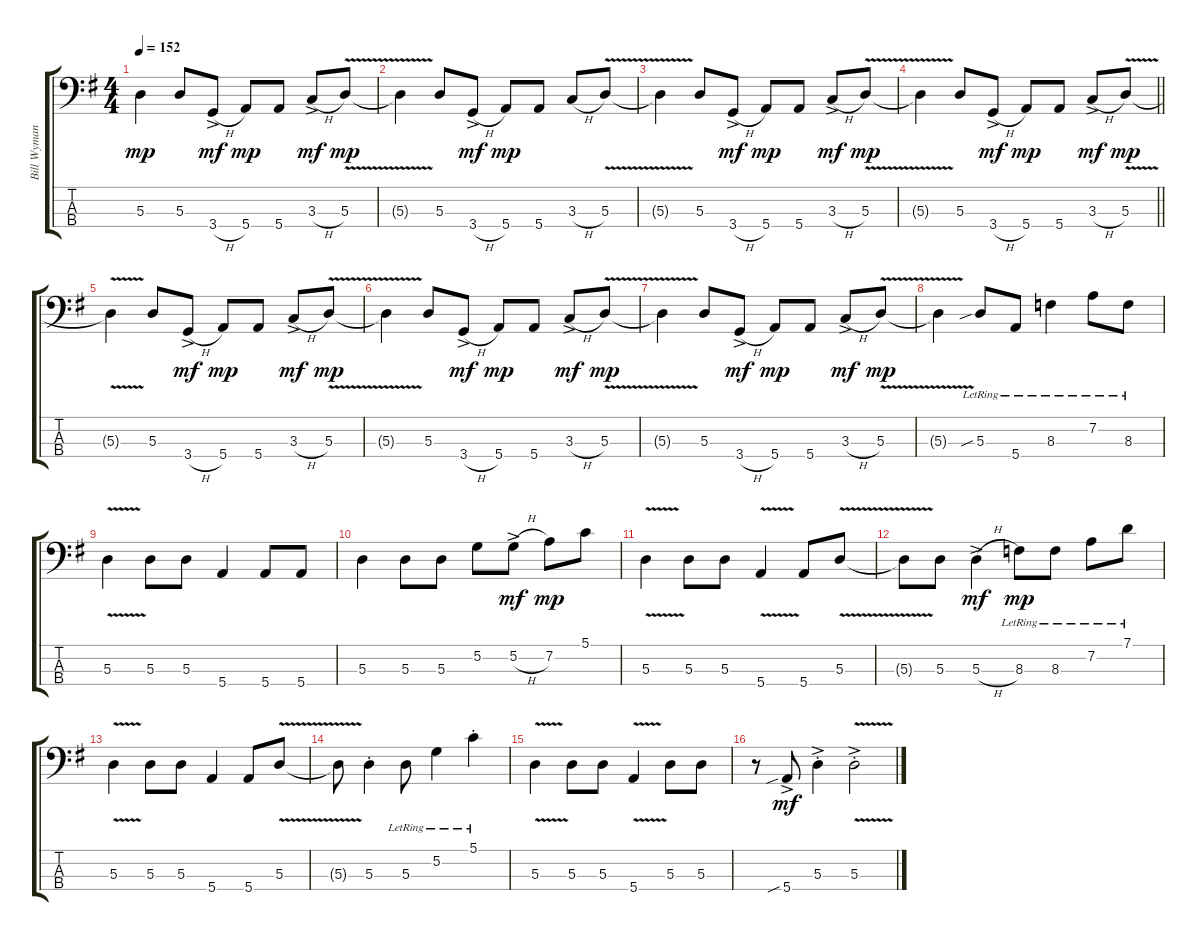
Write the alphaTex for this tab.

\track ("Bill Wyman" "Bill Wyman") {instrument electricbassfinger}
\staff {score tabs}
\tuning (G2 D2 A1 E1) {hide}
\ts (4 4)
\tempo 152
\clef f4
\ks g
5.3.4{dy mp} 5.3.8 3.4{h ac}.8{dy mf} 5.4.8{dy mp} 5.4.8 3.3{h ac}.8{dy mf} 5.3{v}.8{dy mp} |
5.3{v t}.4 5.3.8 3.4{h ac}.8{dy mf} 5.4.8{dy mp} 5.4.8 3.3{h}.8 5.3{v}.8 |
5.3{v t}.4 5.3.8 3.4{h ac}.8{dy mf} 5.4.8{dy mp} 5.4.8 3.3{h ac}.8{dy mf} 5.3{v}.8{dy mp} |
\barLineRight lightlight
5.3{v t}.4 5.3.8 3.4{h ac}.8{dy mf} 5.4.8{dy mp} 5.4.8 3.3{h ac}.8{dy mf} 5.3{v}.8{dy mp} |
5.3{v t}.4 5.3.8 3.4{h ac}.8{dy mf} 5.4.8{dy mp} 5.4.8 3.3{h ac}.8{dy mf} 5.3{v}.8{dy mp} |
5.3{v t}.4 5.3.8 3.4{h ac}.8{dy mf} 5.4.8{dy mp} 5.4.8 3.3{h ac}.8{dy mf} 5.3{v}.8{dy mp} |
5.3{v t}.4 5.3.8 3.4{h ac}.8{dy mf} 5.4.8{dy mp} 5.4.8 3.3{h ac}.8{dy mf} 5.3{v}.8{dy mp} |
5.3{v t}.4 5.3{sib lr}.8 5.4{lr}.8 8.3{lr}.4 7.2{lr}.8 8.3{lr}.8 |
5.3{v}.4 5.3.8 5.3.8 5.4.4 5.4.8 5.4.8 |
5.3.4 5.3.8 5.3.8 5.2.8 5.2{h ac}.8{dy mf} 7.2.8{dy mp} 5.1.8 |
5.3{v}.4 5.3.8 5.3.8 5.4{v}.4 5.4.8 5.3{v}.8 |
5.3{v t}.8 5.3.8 5.3{h ac}.4{dy mf} 8.3{lr}.8{dy mp} 8.3{lr}.8 7.2{lr}.8 7.1{lr}.8 |
5.3{v}.4 5.3.8 5.3.8 5.4.4 5.4.8 5.3{v}.8 |
5.3{v t}.8 5.3{st}.4 5.3{lr}.8 5.2{lr}.4 5.1{st lr}.4 |
5.3{v}.4 5.3.8 5.3.8 5.4{v}.4 5.3.8 5.3.8 |
r.8 5.4{sib ac}.8{dy mf} 5.3{ac st}.4 5.3{v ac st}.2
